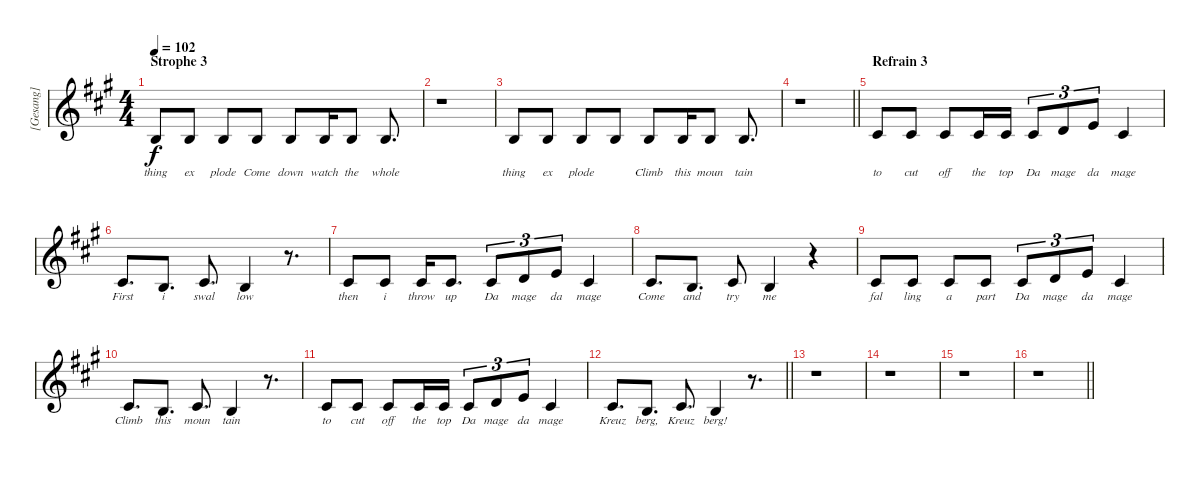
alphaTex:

\track ("[Gesang]" "[Gesang]") {instrument tenorsax}
\staff {score}
\tuning (E4 B3 G3 D3 A2 E2) {hide}
\ts (4 4)
\section ("" "Strophe 3")
\tempo 102
\clef g2
\ks f#minor
0.2.8{lyrics (0 "thing") lyrics (1 "") lyrics (2 "") lyrics (3 "") lyrics (4 "") dy f volume 14} 0.2.8{lyrics (0 "ex") lyrics (1 "") lyrics (2 "") lyrics (3 "") lyrics (4 "")} 0.2.8{lyrics (0 "plode") lyrics (1 "") lyrics (2 "") lyrics (3 "") lyrics (4 "")} 0.2.8{lyrics (0 "Come") lyrics (1 "") lyrics (2 "") lyrics (3 "") lyrics (4 "")} 0.2.8{lyrics (0 "down") lyrics (1 "") lyrics (2 "") lyrics (3 "") lyrics (4 "")} 0.2.16{lyrics (0 "watch") lyrics (1 "") lyrics (2 "") lyrics (3 "") lyrics (4 "")} 0.2.8{lyrics (0 "the") lyrics (1 "") lyrics (2 "") lyrics (3 "") lyrics (4 "")} 0.2.8{d lyrics (0 "whole") lyrics (1 "") lyrics (2 "") lyrics (3 "") lyrics (4 "")} |
r.1 |
0.2.8{lyrics (0 "thing") lyrics (1 "") lyrics (2 "") lyrics (3 "") lyrics (4 "")} 0.2.8{lyrics (0 "ex") lyrics (1 "") lyrics (2 "") lyrics (3 "") lyrics (4 "")} 0.2.8{lyrics (0 "plode") lyrics (1 "") lyrics (2 "") lyrics (3 "") lyrics (4 "")} 0.2.8{lyrics (0 "") lyrics (1 "") lyrics (2 "") lyrics (3 "") lyrics (4 "")} 0.2.8{lyrics (0 "Climb") lyrics (1 "") lyrics (2 "") lyrics (3 "") lyrics (4 "")} 0.2.16{lyrics (0 "this") lyrics (1 "") lyrics (2 "") lyrics (3 "") lyrics (4 "")} 0.2.8{lyrics (0 "moun") lyrics (1 "") lyrics (2 "") lyrics (3 "") lyrics (4 "")} 0.2.8{d lyrics (0 "tain") lyrics (1 "") lyrics (2 "") lyrics (3 "") lyrics (4 "")} |
\barLineRight lightlight
r.1 |
\section ("" "Refrain 3")
2.2.8{lyrics (0 "to") lyrics (1 "") lyrics (2 "") lyrics (3 "") lyrics (4 "")} 2.2.8{lyrics (0 "cut") lyrics (1 "") lyrics (2 "") lyrics (3 "") lyrics (4 "")} 2.2.8{lyrics (0 "off") lyrics (1 "") lyrics (2 "") lyrics (3 "") lyrics (4 "")} 2.2.16{lyrics (0 "the") lyrics (1 "") lyrics (2 "") lyrics (3 "") lyrics (4 "")} 2.2.16{lyrics (0 "top") lyrics (1 "") lyrics (2 "") lyrics (3 "") lyrics (4 "")} 2.2.8{tu (3 2) lyrics (0 "Da") lyrics (1 "") lyrics (2 "") lyrics (3 "") lyrics (4 "")} 3.2.8{tu (3 2) lyrics (0 "mage") lyrics (1 "") lyrics (2 "") lyrics (3 "") lyrics (4 "")} 5.2.8{tu (3 2) lyrics (0 "da") lyrics (1 "") lyrics (2 "") lyrics (3 "") lyrics (4 "")} 2.2.4{lyrics (0 "mage") lyrics (1 "") lyrics (2 "") lyrics (3 "") lyrics (4 "")} |
2.2.8{d lyrics (0 "First") lyrics (1 "") lyrics (2 "") lyrics (3 "") lyrics (4 "")} 0.2.8{d lyrics (0 "i") lyrics (1 "") lyrics (2 "") lyrics (3 "") lyrics (4 "")} 2.2.8{d lyrics (0 "swal") lyrics (1 "") lyrics (2 "") lyrics (3 "") lyrics (4 "")} 0.2.4{lyrics (0 "low") lyrics (1 "") lyrics (2 "") lyrics (3 "") lyrics (4 "")} r.8{d} |
2.2.8{lyrics (0 "then") lyrics (1 "") lyrics (2 "") lyrics (3 "") lyrics (4 "")} 2.2.8{lyrics (0 "i") lyrics (1 "") lyrics (2 "") lyrics (3 "") lyrics (4 "")} 2.2.16{lyrics (0 "throw") lyrics (1 "") lyrics (2 "") lyrics (3 "") lyrics (4 "")} 2.2.8{d lyrics (0 "up") lyrics (1 "") lyrics (2 "") lyrics (3 "") lyrics (4 "")} 2.2.8{tu (3 2) lyrics (0 "Da") lyrics (1 "") lyrics (2 "") lyrics (3 "") lyrics (4 "")} 3.2.8{tu (3 2) lyrics (0 "mage") lyrics (1 "") lyrics (2 "") lyrics (3 "") lyrics (4 "")} 5.2.8{tu (3 2) lyrics (0 "da") lyrics (1 "") lyrics (2 "") lyrics (3 "") lyrics (4 "")} 2.2.4{lyrics (0 "mage") lyrics (1 "") lyrics (2 "") lyrics (3 "") lyrics (4 "")} |
2.2.8{d lyrics (0 "Come") lyrics (1 "") lyrics (2 "") lyrics (3 "") lyrics (4 "")} 0.2.8{d lyrics (0 "and") lyrics (1 "") lyrics (2 "") lyrics (3 "") lyrics (4 "")} 2.2.8{lyrics (0 "try") lyrics (1 "") lyrics (2 "") lyrics (3 "") lyrics (4 "")} 0.2.4{lyrics (0 "me") lyrics (1 "") lyrics (2 "") lyrics (3 "") lyrics (4 "")} r.4 |
2.2.8{lyrics (0 "fal") lyrics (1 "") lyrics (2 "") lyrics (3 "") lyrics (4 "")} 2.2.8{lyrics (0 "ling") lyrics (1 "") lyrics (2 "") lyrics (3 "") lyrics (4 "")} 2.2.8{lyrics (0 "a") lyrics (1 "") lyrics (2 "") lyrics (3 "") lyrics (4 "")} 2.2.8{lyrics (0 "part") lyrics (1 "") lyrics (2 "") lyrics (3 "") lyrics (4 "")} 2.2.8{tu (3 2) lyrics (0 "Da") lyrics (1 "") lyrics (2 "") lyrics (3 "") lyrics (4 "")} 3.2.8{tu (3 2) lyrics (0 "mage") lyrics (1 "") lyrics (2 "") lyrics (3 "") lyrics (4 "")} 5.2.8{tu (3 2) lyrics (0 "da") lyrics (1 "") lyrics (2 "") lyrics (3 "") lyrics (4 "")} 2.2.4{lyrics (0 "mage") lyrics (1 "") lyrics (2 "") lyrics (3 "") lyrics (4 "")} |
2.2.8{d lyrics (0 "Climb") lyrics (1 "") lyrics (2 "") lyrics (3 "") lyrics (4 "")} 0.2.8{d lyrics (0 "this") lyrics (1 "") lyrics (2 "") lyrics (3 "") lyrics (4 "")} 2.2.8{d lyrics (0 "moun") lyrics (1 "") lyrics (2 "") lyrics (3 "") lyrics (4 "")} 0.2.4{lyrics (0 "tain") lyrics (1 "") lyrics (2 "") lyrics (3 "") lyrics (4 "")} r.8{d} |
2.2.8{lyrics (0 "to") lyrics (1 "") lyrics (2 "") lyrics (3 "") lyrics (4 "")} 2.2.8{lyrics (0 "cut") lyrics (1 "") lyrics (2 "") lyrics (3 "") lyrics (4 "")} 2.2.8{lyrics (0 "off") lyrics (1 "") lyrics (2 "") lyrics (3 "") lyrics (4 "")} 2.2.16{lyrics (0 "the") lyrics (1 "") lyrics (2 "") lyrics (3 "") lyrics (4 "")} 2.2.16{lyrics (0 "top") lyrics (1 "") lyrics (2 "") lyrics (3 "") lyrics (4 "")} 2.2.8{tu (3 2) lyrics (0 "Da") lyrics (1 "") lyrics (2 "") lyrics (3 "") lyrics (4 "")} 3.2.8{tu (3 2) lyrics (0 "mage") lyrics (1 "") lyrics (2 "") lyrics (3 "") lyrics (4 "")} 5.2.8{tu (3 2) lyrics (0 "da") lyrics (1 "") lyrics (2 "") lyrics (3 "") lyrics (4 "")} 2.2.4{lyrics (0 "mage") lyrics (1 "") lyrics (2 "") lyrics (3 "") lyrics (4 "")} |
\barLineRight lightlight
2.2.8{d lyrics (0 "Kreuz") lyrics (1 "") lyrics (2 "") lyrics (3 "") lyrics (4 "")} 0.2.8{d lyrics (0 "berg,") lyrics (1 "") lyrics (2 "") lyrics (3 "") lyrics (4 "")} 2.2.8{d lyrics (0 "Kreuz") lyrics (1 "") lyrics (2 "") lyrics (3 "") lyrics (4 "")} 0.2.4{lyrics (0 "berg!") lyrics (1 "") lyrics (2 "") lyrics (3 "") lyrics (4 "")} r.8{d} |
r.1 |
r.1 |
r.1 |
\barLineRight lightlight
r.1
